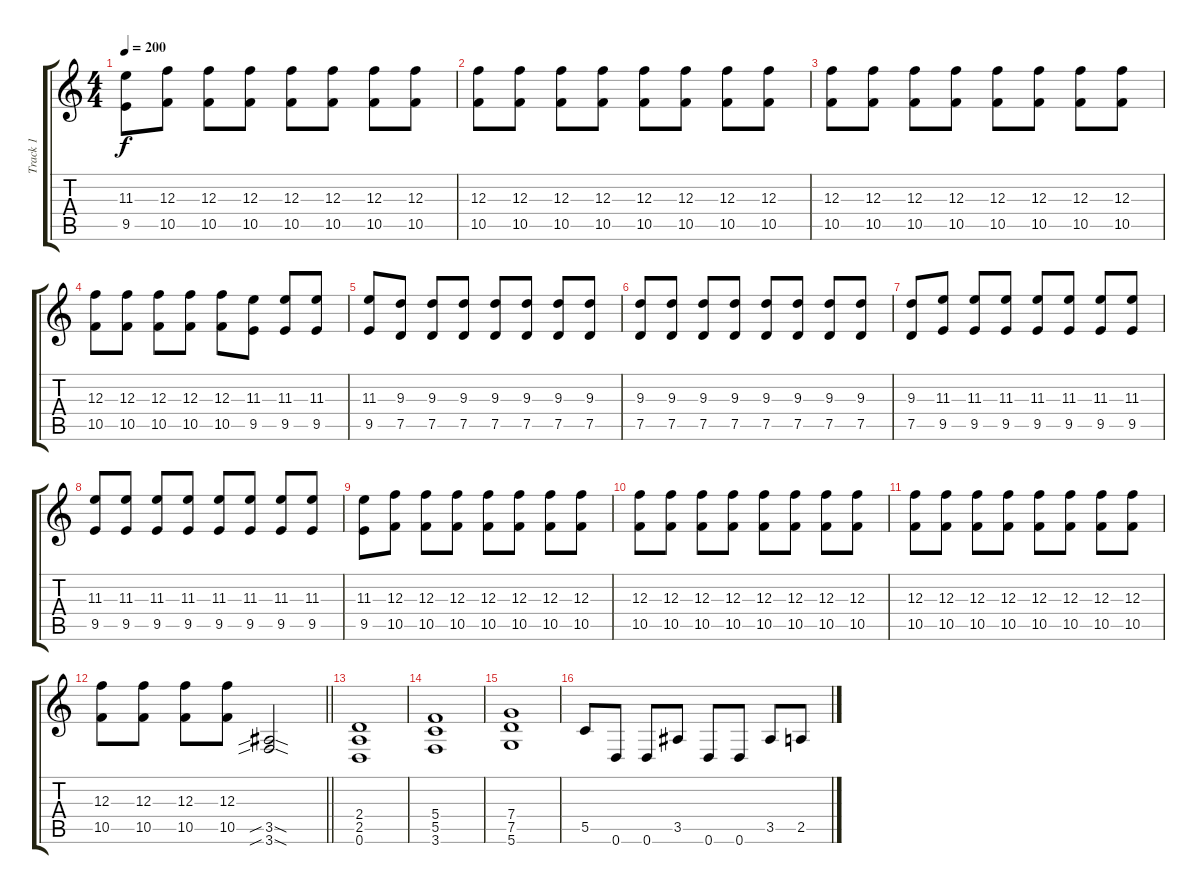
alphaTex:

\track ("Track 1" "Track 1") {instrument distortionguitar}
\staff {score tabs}
\tuning (D4 A3 F3 C3 G2 D2) {hide}
\ts (4 4)
\tempo 200
\clef g2
\ks c
(11.3 9.5).8{dy f} (12.3 10.5).8 (12.3 10.5).8 (12.3 10.5).8 (12.3 10.5).8 (12.3 10.5).8 (12.3 10.5).8 (12.3 10.5).8 |
(12.3 10.5).8 (12.3 10.5).8 (12.3 10.5).8 (12.3 10.5).8 (12.3 10.5).8 (12.3 10.5).8 (12.3 10.5).8 (12.3 10.5).8 |
(12.3 10.5).8 (12.3 10.5).8 (12.3 10.5).8 (12.3 10.5).8 (12.3 10.5).8 (12.3 10.5).8 (12.3 10.5).8 (12.3 10.5).8 |
(12.3 10.5).8 (12.3 10.5).8 (12.3 10.5).8 (12.3 10.5).8 (12.3 10.5).8 (11.3 9.5).8 (11.3 9.5).8 (11.3 9.5).8 |
(11.3 9.5).8 (9.3 7.5).8 (9.3 7.5).8 (9.3 7.5).8 (9.3 7.5).8 (9.3 7.5).8 (9.3 7.5).8 (9.3 7.5).8 |
(9.3 7.5).8 (9.3 7.5).8 (9.3 7.5).8 (9.3 7.5).8 (9.3 7.5).8 (9.3 7.5).8 (9.3 7.5).8 (9.3 7.5).8 |
(9.3 7.5).8 (11.3 9.5).8 (11.3 9.5).8 (11.3 9.5).8 (11.3 9.5).8 (11.3 9.5).8 (11.3 9.5).8 (11.3 9.5).8 |
(11.3 9.5).8 (11.3 9.5).8 (11.3 9.5).8 (11.3 9.5).8 (11.3 9.5).8 (11.3 9.5).8 (11.3 9.5).8 (11.3 9.5).8 |
(11.3 9.5).8 (12.3 10.5).8 (12.3 10.5).8 (12.3 10.5).8 (12.3 10.5).8 (12.3 10.5).8 (12.3 10.5).8 (12.3 10.5).8 |
(12.3 10.5).8 (12.3 10.5).8 (12.3 10.5).8 (12.3 10.5).8 (12.3 10.5).8 (12.3 10.5).8 (12.3 10.5).8 (12.3 10.5).8 |
(12.3 10.5).8 (12.3 10.5).8 (12.3 10.5).8 (12.3 10.5).8 (12.3 10.5).8 (12.3 10.5).8 (12.3 10.5).8 (12.3 10.5).8 |
\barLineRight lightlight
(12.3 10.5).8 (12.3 10.5).8 (12.3 10.5).8 (12.3 10.5).8 (3.5{sib sod} 3.6{sib sod}).2 |
\section ("" "")
(2.4 2.5 0.6).1 |
(5.4 5.5 3.6).1 |
(7.4 7.5 5.6).1 |
5.5.8 0.6.8 0.6.8 3.5.8 0.6.8 0.6.8 3.5.8 2.5.8
